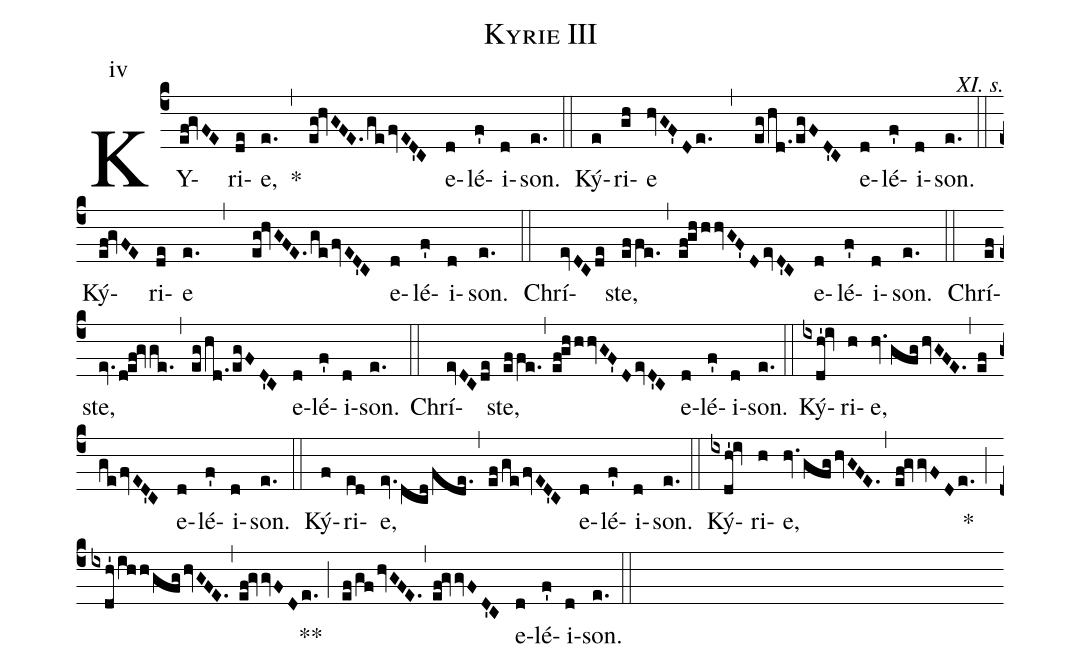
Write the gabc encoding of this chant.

name:Kyrie III;
mode:iv;
commentary:XI. s.;
%%
(c4) KY(ef!gvFE)ri(de)e,(e.) *(,) (eg!hvGFE.gefvED'C) e(d)lé(f')i(d)son.(e.) (::)
Ký(e)ri(gh)e(hvGF'De.,eg/hd./egFD'C) e(d)lé(f')i(d)son.(e.) (::)
Ký(ef!gvFE)ri(de)e(e.,eg!hvGFE.gefvED'C) e(d)lé(f')i(d)son.(e.) (::)
Chrí(evDCde)ste,(ef/fe.,ef!ghhhvGF'DevD'C) e(d)lé(f')i(d)son.(e.) (::)
Chrí(ef)ste,(ev.d!ef!gvge.,eg/hd./egFD'C) e(d)lé(f')i(d)son.(e.) (::)
Chrí(evDCde)ste,(ef/fe.,ef!ghhhvGF'DevD'C) e(d)lé(f')i(d)son.(e.) (::)
Ký(ixdh'!iv)ri(h)e,(hv.gfghvGFE.,ef/gefvED'C) e(d)lé(f')i(d)son.(e.) (::)
Ký(f)ri(ed)e,(ev.dcd/fde.,ef/gefvED'C) e(d)lé(f')i(d)son.(e.) (::)
Ký(ixdh'!iv)ri(h)e,(hv.gfghvGFE.,ef!gvvFDe.) *(;) (ixdh'/ihh/gfghvGFE.,ef!gvvFDe.) **(;) (ef/gfhvGFE.,ef!gvvFD'C)  e(d)lé(f')i(d)son.(e.) (::)
